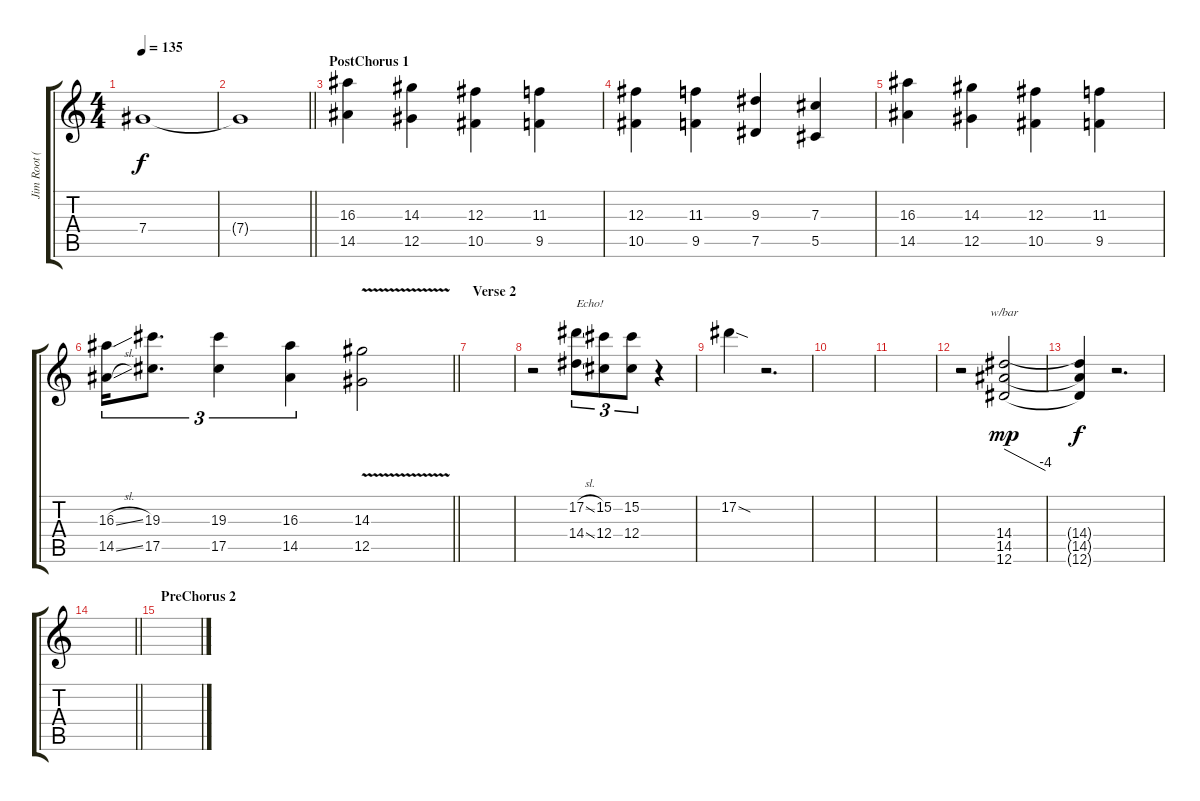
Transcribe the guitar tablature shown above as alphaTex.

\track ("Jim Root (Solo)" "Jim Root (") {instrument overdrivenguitar}
\staff {score tabs}
\tuning (Eb4 Bb3 Gb3 Db3 Ab2 Eb2) {hide}
\ts (4 4)
\tempo 135
\clef g2
\ks c
7.4{t}.1{dy f} |
\barLineRight lightlight
7.4{t}.1 |
\section ("" "PostChorus 1")
(16.3 14.5).4 (14.3 12.5).4 (12.3 10.5).4 (11.3 9.5).4 |
(12.3 10.5).4 (11.3 9.5).4 (9.3 7.5).4 (7.3 5.5).4 |
(16.3 14.5).4 (14.3 12.5).4 (12.3 10.5).4 (11.3 9.5).4 |
\barLineRight lightlight
(16.3{sl} 14.5{sl}).16{tu (3 2)} (19.3 17.5).8{d tu (3 2)} (19.3 17.5).4{tu (3 2)} (16.3 14.5).4{tu (3 2)} (14.3{v} 12.5{v}).2 |
\section ("" "Verse 2")
|
r.2 (17.2{sl} 14.4{sl}).8{tu (3 2) txt "Echo!"} (15.2 12.4).8{tu (3 2)} (15.2 12.4).8{tu (3 2)} r.4 |
17.2{sod}.4 r.2{d} |
|
|
r.2 (14.4 14.5 12.6).2{tbe (dive default 0 0 60 -16) dy mp} |
(14.4{t} 14.5{t} 12.6{t}).4{dy f} r.2{d} |
\barLineRight lightlight
|
\section ("" "PreChorus 2")
